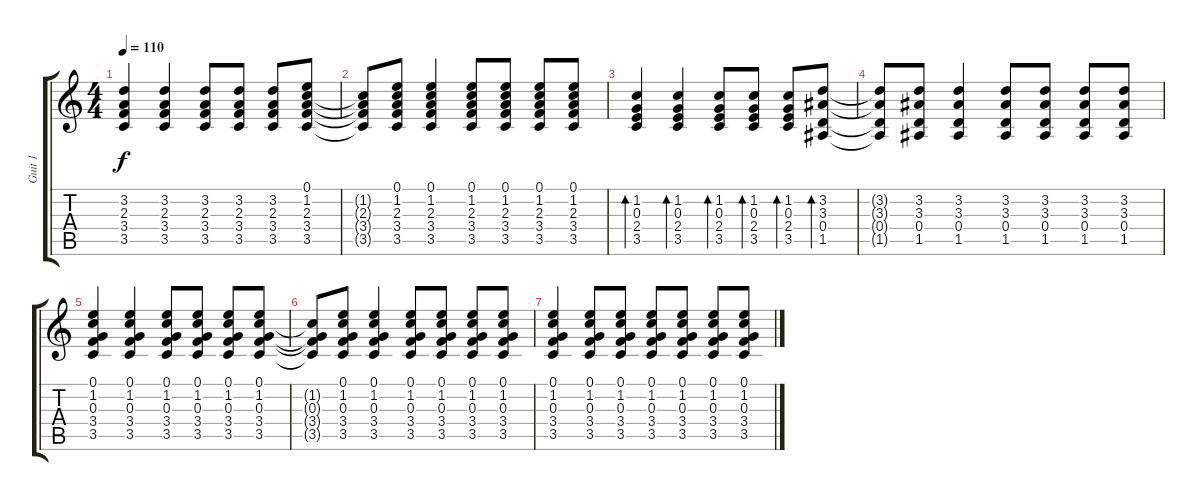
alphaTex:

\track ("Guit 1" "Guit 1") {instrument acousticguitarsteel}
\staff {score tabs}
\tuning (E4 B3 G3 D3 A2 E2) {hide}
\ts (4 4)
\tempo 110
\clef g2
\ks c
(3.2 2.3 3.4 3.5).4{dy f} (3.2 2.3 3.4 3.5).4 (3.2 2.3 3.4 3.5).8 (3.2 2.3 3.4 3.5).8 (3.2 2.3 3.4 3.5).8 (0.1 1.2 2.3 3.4 3.5).8 |
(1.2{t} 2.3{t} 3.4{t} 3.5{t}).8 (0.1 1.2 2.3 3.4 3.5).8 (0.1 1.2 2.3 3.4 3.5).4 (0.1 1.2 2.3 3.4 3.5).8 (0.1 1.2 2.3 3.4 3.5).8 (0.1 1.2 2.3 3.4 3.5).8 (0.1 1.2 2.3 3.4 3.5).8 |
(1.2 0.3 2.4 3.5).4{bd 30} (1.2 0.3 2.4 3.5).4{bd 30} (1.2 0.3 2.4 3.5).8{bd 30} (1.2 0.3 2.4 3.5).8{bd 30} (1.2 0.3 2.4 3.5).8{bd 30} (3.2 3.3 0.4 1.5).8{bd 30} |
(3.2{t} 3.3{t} 0.4{t} 1.5{t}).8 (3.2 3.3 0.4 1.5).8 (3.2 3.3 0.4 1.5).4 (3.2 3.3 0.4 1.5).8 (3.2 3.3 0.4 1.5).8 (3.2 3.3 0.4 1.5).8 (3.2 3.3 0.4 1.5).8 |
(0.1 1.2 0.3 3.4 3.5).4 (0.1 1.2 0.3 3.4 3.5).4 (0.1 1.2 0.3 3.4 3.5).8 (0.1 1.2 0.3 3.4 3.5).8 (0.1 1.2 0.3 3.4 3.5).8 (0.1 1.2 0.3 3.4 3.5).8 |
(1.2{t} 0.3{t} 3.4{t} 3.5{t}).8 (0.1 1.2 0.3 3.4 3.5).8 (0.1 1.2 0.3 3.4 3.5).4 (0.1 1.2 0.3 3.4 3.5).8 (0.1 1.2 0.3 3.4 3.5).8 (0.1 1.2 0.3 3.4 3.5).8 (0.1 1.2 0.3 3.4 3.5).8 |
(0.1 1.2 0.3 3.4 3.5).4 (0.1 1.2 0.3 3.4 3.5).8 (0.1 1.2 0.3 3.4 3.5).8 (0.1 1.2 0.3 3.4 3.5).8 (0.1 1.2 0.3 3.4 3.5).8 (0.1 1.2 0.3 3.4 3.5).8 (0.1 1.2 0.3 3.4 3.5).8
